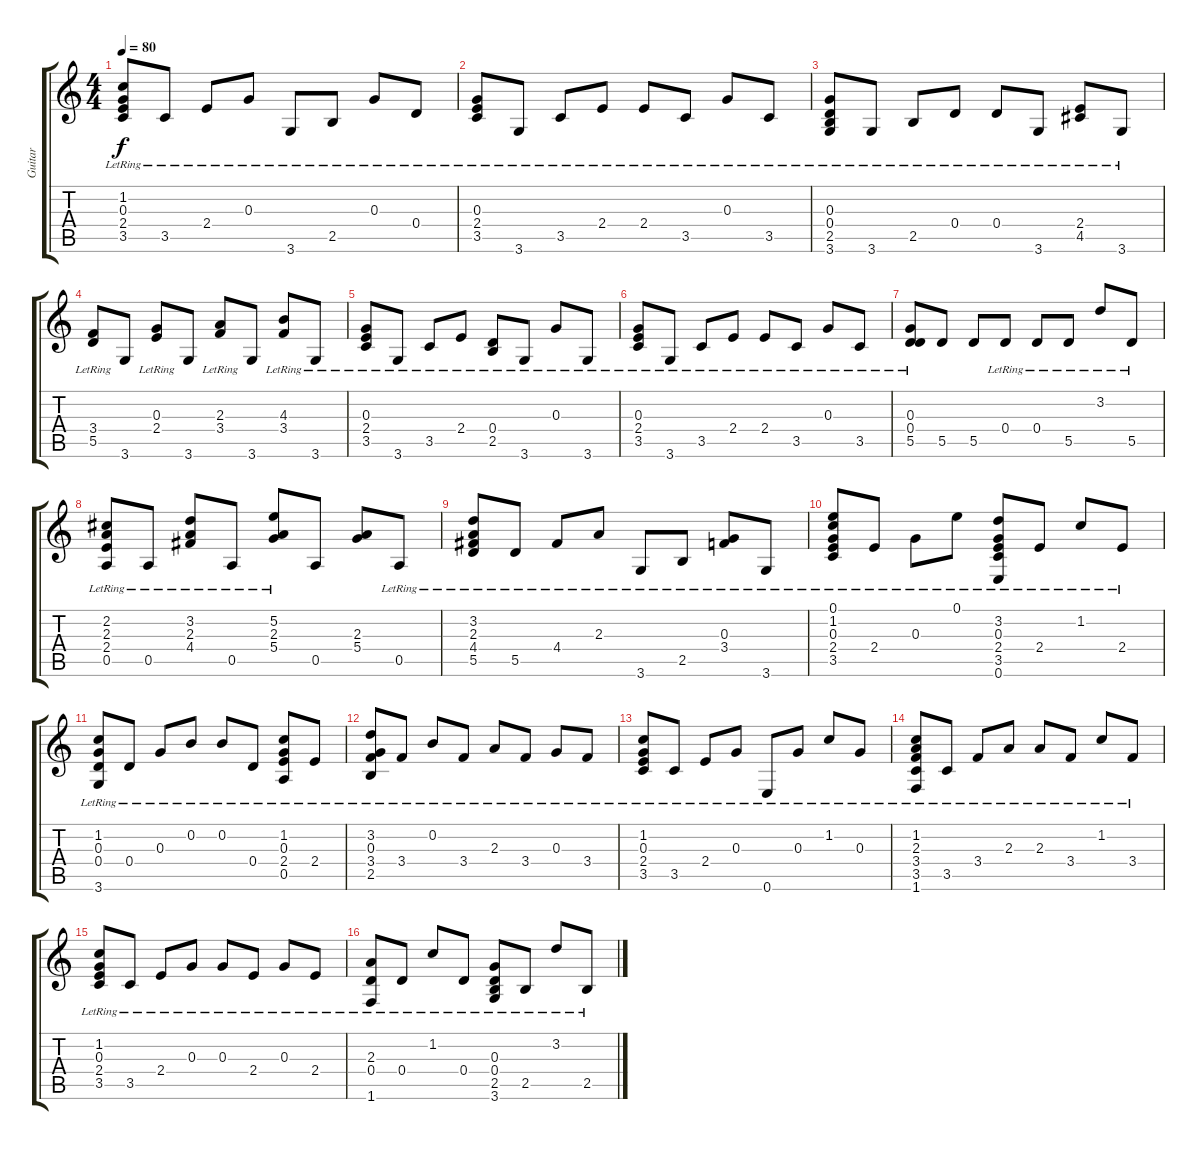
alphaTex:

\track ("Guitar" "Guitar") {instrument acousticguitarsteel}
\staff {score tabs}
\tuning (E4 B3 G3 D3 A2 E2) {hide}
\ts (4 4)
\tempo 80
\clef g2
\ks c
(1.2{lr} 0.3{lr} 2.4{lr} 3.5{lr}).8{dy f} 3.5{lr}.8 2.4{lr}.8 0.3{lr}.8 3.6{lr}.8 2.5{lr}.8 0.3{lr}.8 0.4{lr}.8 |
(0.3{lr} 2.4{lr} 3.5{lr}).8 3.6{lr}.8 3.5{lr}.8 2.4{lr}.8 2.4{lr}.8 3.5{lr}.8 0.3{lr}.8 3.5{lr}.8 |
(0.3{lr} 0.4 2.5{lr} 3.6).8 3.6{lr}.8 2.5{lr}.8 0.4{lr}.8 0.4{lr}.8 3.6{lr}.8 (2.4{lr} 4.5{lr}).8 3.6{lr}.8 |
(3.4{lr} 5.5{lr}).8 3.6.8 (0.3{lr} 2.4{lr}).8 3.6.8 (2.3{lr} 3.4{lr}).8 3.6.8 (4.3{lr} 3.4).8 3.6{lr}.8 |
(0.3{lr} 2.4{lr} 3.5{lr}).8 3.6{lr}.8 3.5{lr}.8 2.4{lr}.8 (0.4{lr} 2.5{lr}).8 3.6{lr}.8 0.3{lr}.8 3.6{lr}.8 |
(0.3{lr} 2.4{lr} 3.5{lr}).8 3.6{lr}.8 3.5{lr}.8 2.4{lr}.8 2.4{lr}.8 3.5{lr}.8 0.3{lr}.8 3.5{lr}.8 |
(0.3{lr} 0.4{lr} 5.5{lr}).8 5.5.8 5.5.8 0.4{lr}.8 0.4{lr}.8 5.5{lr}.8 3.2{lr}.8 5.5{lr}.8 |
(2.2{lr} 2.3{lr} 2.4{lr} 0.5{lr}).8 0.5{lr}.8 (3.2{lr} 2.3{lr} 4.4{lr}).8 0.5{lr}.8 (5.2{lr} 2.3{lr} 5.4{lr}).8 0.5.8 (2.3 5.4).8 0.5{lr}.8 |
(3.2{lr} 2.3{lr} 4.4{lr} 5.5{lr}).8 5.5{lr}.8 4.4{lr}.8 2.3{lr}.8 3.6{lr}.8 2.5{lr}.8 (0.3{lr} 3.4{lr}).8 3.6{lr}.8 |
(0.1{lr} 1.2{lr} 0.3{lr} 2.4{lr} 3.5{lr}).8 2.4{lr}.8 0.3{lr}.8 0.1{lr}.8 (3.2{lr} 0.3{lr} 2.4{lr} 3.5{lr} 0.6{lr}).8 2.4{lr}.8 1.2{lr}.8 2.4{lr}.8 |
(1.2{lr} 0.3{lr} 0.4{lr} 3.6{lr}).8 0.4{lr}.8 0.3{lr}.8 0.2{lr}.8 0.2{lr}.8 0.4{lr}.8 (1.2{lr} 0.3{lr} 2.4{lr} 0.5{lr}).8 2.4{lr}.8 |
(3.2{lr} 0.3{lr} 3.4{lr} 2.5{lr}).8 3.4{lr}.8 0.2{lr}.8 3.4{lr}.8 2.3{lr}.8 3.4{lr}.8 0.3{lr}.8 3.4{lr}.8 |
(1.2{lr} 0.3{lr} 2.4{lr} 3.5{lr}).8 3.5{lr}.8 2.4{lr}.8 0.3{lr}.8 0.6{lr}.8 0.3{lr}.8 1.2{lr}.8 0.3{lr}.8 |
(1.2{lr} 2.3{lr} 3.4{lr} 3.5{lr} 1.6{lr}).8 3.5{lr}.8 3.4{lr}.8 2.3{lr}.8 2.3{lr}.8 3.4{lr}.8 1.2{lr}.8 3.4{lr}.8 |
(1.2{lr} 0.3{lr} 2.4{lr} 3.5{lr}).8 3.5{lr}.8 2.4{lr}.8 0.3{lr}.8 0.3{lr}.8 2.4{lr}.8 0.3{lr}.8 2.4{lr}.8 |
(2.3{lr} 0.4{lr} 1.6{lr}).8 0.4{lr}.8 1.2{lr}.8 0.4{lr}.8 (0.3{lr} 0.4{lr} 2.5{lr} 3.6{lr}).8 2.5{lr}.8 3.2{lr}.8 2.5{lr}.8
